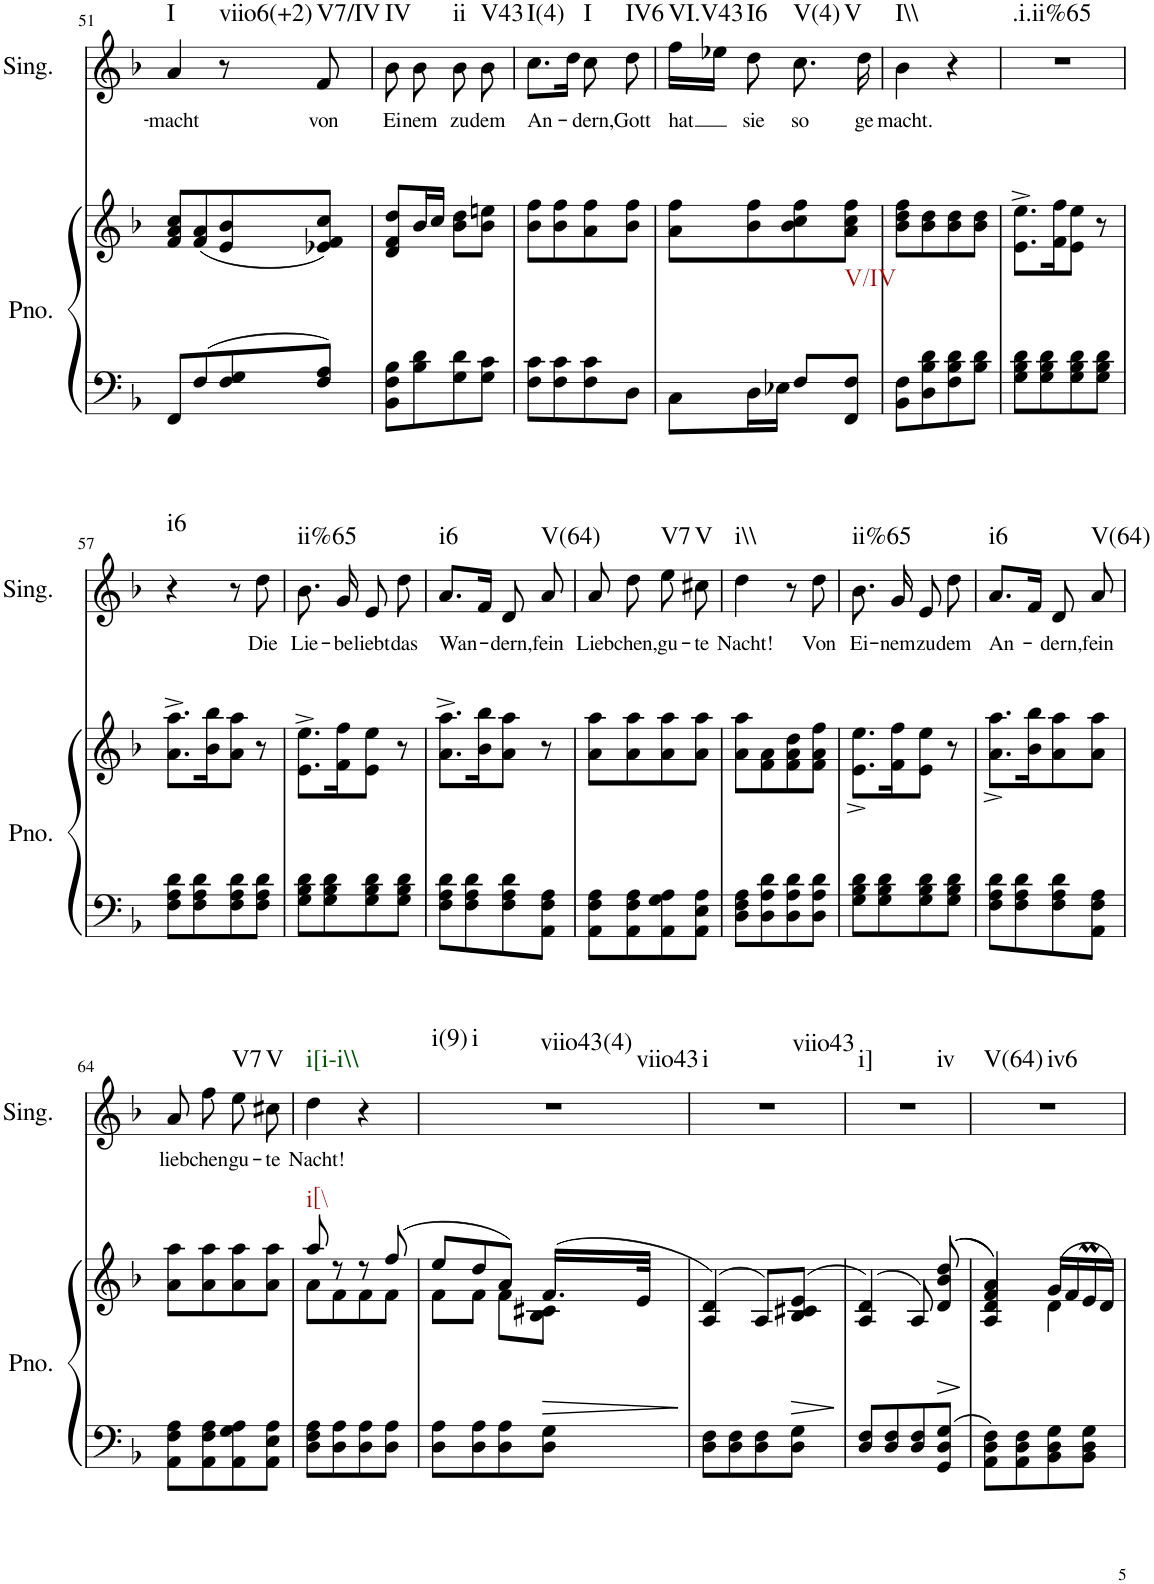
**kern	**kern	**kern	**text	**harte
*part2	*part2	*part1	*part1	*part1
*staff3	*staff2	*staff1	*staff1	*
*I"Pianoforte	*	*I"Singstimme	*	*
*I'Pno.	*	*I'Sing.	*	*
!!LO:PB:g=z
*clefF4	*clefG2	*clefG2	*	*
*k[b-]	*k[b-]	*k[b-]	*	*
*M2/4	*M2/4	*M2/4	*	*
=51	=51	=51	=51	=51
!	!	!	!LO:LY:b	!LO:H:kt=I
8FF/L	8f/ 8a/ 8cc/L	4a/	-macht	N
8F/	(8f/ 8a/	.	.	.
!	!	!	!	!LO:H:kt=viio6(+2)
8F/ 8G/	8e/ 8b-/	8r	.	N
!	!	!	!LO:LY:b	!LO:H:kt=V7/IV
8F/ 8A/J	8e-X/ 8f/ 8cc/J)	8f/	von	N
=52	=52	=52	=52	=52
!	!	!	!LO:LY:b	!LO:H:kt=IV
8BB-\ 8F\ 8B-\L	8d/ 8f/ 8dd/L	8b-\	Ei-	N
!	!	!	!LO:LY:b	!
8B-\ 8d\	16b-/L	8b-\	-nem	.
.	16cc/JJ	.	.	.
!	!	!	!LO:LY:b	!LO:H:kt=ii
8G\ 8d\	8b-\ 8dd\L	8b-\	zu	N
!	!	!	!LO:LY:b	!LO:H:kt=V43
8G\ 8c\J	8b-\ 8een\J	8b-\	dem	N
=53	=53	=53	=53	=53
!	!	!	!LO:LY:b	!LO:H:kt=I(4)
8F\ 8c\L	8b-\ 8ff\L	8.cc\L	An-	N
8F\ 8c\	8b-\ 8ff\	.	.	.
.	.	16dd\Jk	.	.
!	!	!	!LO:LY:b	!LO:H:kt=I
8F\ 8c\	8a\ 8ff\	8cc\	-dern,	N
!	!	!	!LO:LY:b	!LO:H:kt=IV6
8D\J	8b-\ 8ff\J	8dd\	Gott	N
=54	=54	=54	=54	=54
!	!	!	!LO:LY:b	!LO:H:kt=VI.V43
8C\L	8a\ 8ff\L	16ff\LL	hat	N
.	.	16ee-X\JJ	.	.
!	!	!	!LO:LY:b	!LO:H:kt=I6
16D\L	8b-\ 8ff\	8dd\	sie	N
16E-X\JJ	.	.	.	.
!	!	!	!LO:LY:b	!LO:H:n=1:kt=V(4)
!	!	!	!	!LO:H:n=2:kt=V
8F/L	8b-\ 8cc\ 8ff\	8.cc\	so	N N
8FF/ 8F/J	8a\ 8cc\ 8ff\J	.	.	.
!	!	!	!LO:LY:b	!
.	.	16dd\	ge-	.
=55	=55	=55	=55	=55
!	!	!	!LO:LY:b	!LO:H:kt=I\\
8BB-\ 8F\L	8b-\ 8dd\ 8ff\L	4b-\	-macht.	N
8D\ 8B-\ 8d\	8b-\ 8dd\	.	.	.
8F\ 8B-\ 8d\	8b-\ 8dd\	4r	.	.
8B-\ 8d\J	8b-\ 8dd\J	.	.	.
=56	=56	=56	=56	=56
!	!	!	!	!LO:H:kt=.i.ii%65
8G\ 8B-\ 8d\L	8.e\^ 8.ee\^L	2r	.	N
8G\ 8B-\ 8d\	.	.	.	.
.	16f\ 16ff\K	.	.	.
8G\ 8B-\ 8d\	8e\ 8ee\J	.	.	.
8G\ 8B-\ 8d\J	8r	.	.	.
!!LO:LB:g=z
=57	=57	=57	=57	=57
!	!	!	!	!LO:H:kt=i6
8F\ 8A\ 8d\L	8.a\^ 8.aa\^L	4r	.	N
8F\ 8A\ 8d\	.	.	.	.
.	16b-\ 16bb-\K	.	.	.
8F\ 8A\ 8d\	8a\ 8aa\J	8r	.	.
!	!	!	!LO:LY:b	!
8F\ 8A\ 8d\J	8r	8dd\	Die	.
=58	=58	=58	=58	=58
!	!	!	!LO:LY:b	!LO:H:kt=ii%65
8G\ 8B-\ 8d\L	8.e\^ 8.ee\^L	8.b-\	Lie-	N
8G\ 8B-\ 8d\	.	.	.	.
!	!	!	!LO:LY:b	!
.	16f\ 16ff\K	16g/	-be	.
!	!	!	!LO:LY:b	!
8G\ 8B-\ 8d\	8e\ 8ee\J	8e/	liebt	.
!	!	!	!LO:LY:b	!
8G\ 8B-\ 8d\J	8r	8dd\	das	.
=59	=59	=59	=59	=59
!	!	!	!LO:LY:b	!LO:H:kt=i6
8F\ 8A\ 8d\L	8.a\^ 8.aa\^L	8.a/L	Wan-	N
8F\ 8A\ 8d\	.	.	.	.
.	16b-\ 16bb-\K	16f/Jk	.	.
!	!	!	!LO:LY:b	!
8F\ 8A\ 8d\	8a\ 8aa\J	8d/	-dern,	.
!	!	!	!LO:LY:b	!LO:H:kt=V(64)
8AA\ 8F\ 8A\J	8r	8a/	fein	N
=60	=60	=60	=60	=60
!	!	!	!LO:LY:b	!
8AA\ 8F\ 8A\L	8a\ 8aa\L	8a/	Lieb-	.
!	!	!	!LO:LY:b	!
8AA\ 8F\ 8A\	8a\ 8aa\	8dd\	-chen,	.
!	!	!	!LO:LY:b	!LO:H:kt=V7
8AA\ 8G\ 8A\	8a\ 8aa\	8ee\	gu-	N
!	!	!	!LO:LY:b	!LO:H:kt=V
8AA\ 8E\ 8A\J	8a\ 8aa\J	8cc#X\	-te	N
=61	=61	=61	=61	=61
!	!	!	!LO:LY:b	!LO:H:kt=i\\
8D\ 8F\ 8A\L	8a\ 8aa\L	4dd\	Nacht!	N
8D\ 8A\ 8d\	8f\ 8a\	.	.	.
8D\ 8A\ 8d\	8f\ 8a\ 8dd\	8r	.	.
!	!	!	!LO:LY:b	!
8D\ 8A\ 8d\J	8f\ 8a\ 8ff\J	8dd\	Von	.
=62	=62	=62	=62	=62
!	!	!	!LO:LY:b	!LO:H:kt=ii%65
8G\ 8B-\ 8d\L	8.e\^< 8.ee\^<L	8.b-\	Ei-	N
8G\ 8B-\ 8d\	.	.	.	.
!	!	!	!LO:LY:b	!
.	16f\ 16ff\K	16g/	-nem	.
!	!	!	!LO:LY:b	!
8G\ 8B-\ 8d\	8e\ 8ee\J	8e/	zu	.
!	!	!	!LO:LY:b	!
8G\ 8B-\ 8d\J	8r	8dd\	dem	.
=63	=63	=63	=63	=63
!	!	!	!LO:LY:b	!LO:H:kt=i6
8F\ 8A\ 8d\L	8.a\^< 8.aa\^<L	8.a/L	An-	N
8F\ 8A\ 8d\	.	.	.	.
.	16b-\ 16bb-\K	16f/Jk	.	.
!	!	!	!LO:LY:b	!
8F\ 8A\ 8d\	8a\ 8aa\	8d/	dern,	.
!	!	!	!LO:LY:b	!LO:H:kt=V(64)
8AA\ 8F\ 8A\J	8a\ 8aa\J	8a/	fein	N
!!LO:LB:g=z
=64	=64	=64	=64	=64
!	!	!	!LO:LY:b	!
8AA\ 8F\ 8A\L	8a\ 8aa\L	8a/	lieb-	.
!	!	!	!LO:LY:b	!
8AA\ 8F\ 8A\	8a\ 8aa\	8ff\	-chen	.
!	!	!	!LO:LY:b	!LO:H:kt=V7
8AA\ 8G\ 8A\	8a\ 8aa\	8ee\	gu-	N
!	!	!	!LO:LY:b	!LO:H:kt=V
8AA\ 8E\ 8A\J	8a\ 8aa\J	8cc#X\	-te	N
=65	=65	=65	=65	=65
*	*^	*	*	*
!	!	!	!	!LO:LY:b	!LO:H:kt=i[i-i\\
8D\ 8F\ 8A\L	8aa/	8a\L	4dd\	Nacht!	N
8D\ 8A\	8r	8f\	.	.	.
8D\ 8A\	8r	8f\	4r	.	.
8D\ 8A\J	(8ff/	8f\J	.	.	.
=66	=66	=66	=66	=66	=66
!	!	!	!	!	!LO:H:n=1:kt=i(9)
!	!	!	!	!	!LO:H:n=2:kt=i
!	!	!	!	!	!LO:H:n=3:kt=viio43(4)
!	!	!	!	!	!LO:H:n=4:kt=viio43
8D\ 8A\L	8ee/L	8f\L	2r	.	N N N N
8D\ 8A\	8dd/	8f\J	.	.	.
8D\ 8A\	8a/J)	8f\L	.	.	.
8D\ 8G\J	(16.f/LL	8B-\ 8c#X\J	.	.	.
.	32e/JJk	.	.	.	.
*	*v	*v	*	*	*
=67	=67	=67	=67	=67
!	!	!	!	!LO:H:n=1:kt=i
!	!	!	!	!LO:H:n=2:kt=viio43
8D\ 8F\L	(>4A/ 4d/)	2r	.	N N
8D\ 8F\	.	.	.	.
8D\ 8F\	8A/L)	.	.	.
8D\ 8G\J	(>8B-/ 8c#X/ 8e/J	.	.	.
=68	=68	=68	=68	=68
!	!	!	!	!LO:H:n=1:kt=i]
!	!	!	!	!LO:H:n=2:kt=iv
8D/ 8F/L	(>4A/ 4d/)	2r	.	N N
8D/ 8F/	.	.	.	.
8D/ 8F/	8A/)	.	.	.
8GG/ 8D/ 8G/J	((>8d/ 8b-/ 8dd/	.	.	.
=69	=69	=69	=69	=69
*	*^	*	*	*
!	!	!	!	!	!LO:H:n=1:kt=V(64)
!	!	!	!	!	!LO:H:n=2:kt=iv6
8AA\ 8D\ 8F\L	4f/ 4a/))	4A/ 4d/	2r	.	N N
8AA\ 8D\ 8F\	.	.	.	.	.
8BB-\ 8D\ 8G\	(16g/LL	4d\	.	.	.
.	16f/	.	.	.	.
8BB-\ 8D\ 8G\J	16em/	.	.	.	.
.	16d/JJ)	.	.	.	.
*	*v	*v	*	*	*
=	=	=	=	=
*-	*-	*-	*-	*-
